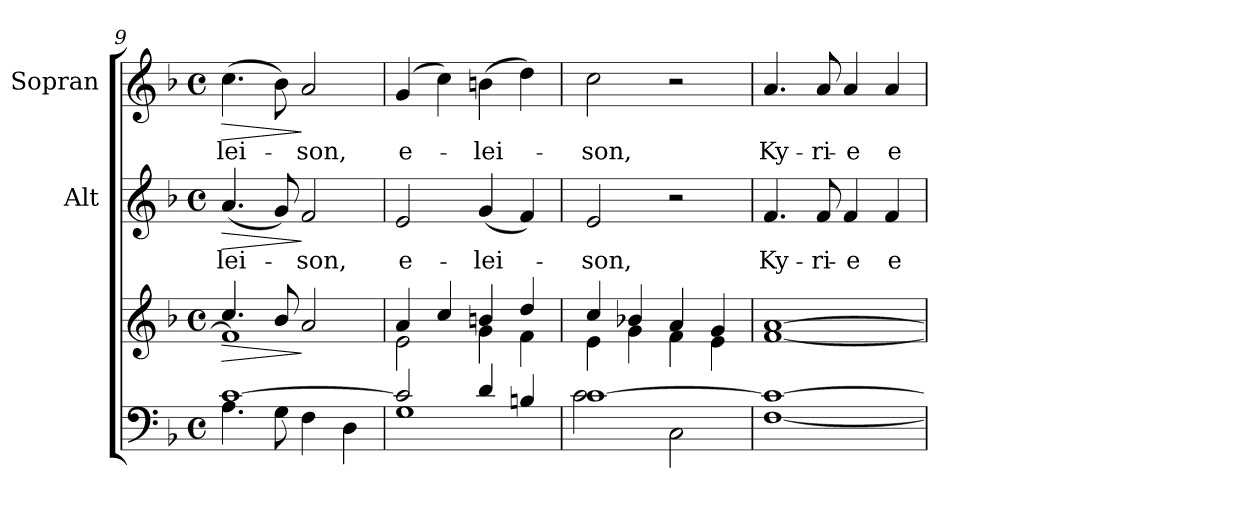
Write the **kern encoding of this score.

**kern	**kern	**dynam	**kern	**text	**dynam	**kern	**text	**dynam
*part3	*part3	*part3	*part2	*part2	*part2	*part1	*part1	*part1
*staff4	*staff3	*staff3/4	*staff2	*staff2	*staff2	*staff1	*staff1	*staff1
*	*	*	*I"Alt	*	*	*I"Sopran	*	*
*	*	*	*I'A.	*	*	*I'S.	*	*
*clefF4	*clefG2	*	*clefG2	*	*	*clefG2	*	*
*k[b-]	*k[b-]	*	*k[b-]	*	*	*k[b-]	*	*
*F:	*F:	*	*F:	*	*	*F:	*	*
*M4/4	*M4/4	*	*M4/4	*	*	*M4/4	*	*
*met(c)	*met(c)	*	*met(c)	*	*	*met(c)	*	*
=9	=9	=9	=9	=9	=9	=9	=9	=9
*^	*	*	*	*	*	*	*	*
!	!	!	!LO:HP:b	!	!LO:LY:b	!LO:HP:b	!	!LO:LY:b	!LO:HP:b
*	*	*^	*	*	*	*	*	*	*
[>1c	4.A\	4.cc/	1f]	>	(<4.a/	-lei-	>	(>4.cc\	-lei-	>
.	8G\	8b-/	.	.	8g/)	.	.	8b-\)	.	.
!	!	!	!	!	!	!LO:LY:b	!	!	!LO:LY:b	!
.	4F\	2a/	.	]	2f/	-son,	]	2a/	-son,	]
.	4D\	.	.	.	.	.	.	.	.	.
=10	=10	=10	=10	=10	=10	=10	=10	=10	=10	=10
!	!	!	!	!	!	!LO:LY:b	!	!	!LO:LY:b	!
2c/]	1G	4a/	2e\	.	2e/	e-	.	(4g/	e-	.
.	.	4cc/	.	.	.	.	.	4cc\)	.	.
!	!	!	!	!	!	!LO:LY:b	!	!	!LO:LY:b	!
4d/	.	4bn/	4g\	.	(<4g/	-lei-	.	(>4bn\	-lei-	.
4Bn/	.	4dd/	4f\	.	4f/)	.	.	4dd\)	.	.
=11	=11	=11	=11	=11	=11	=11	=11	=11	=11	=11
!	!	!	!	!	!	!LO:LY:b	!	!	!LO:LY:b	!
[>1c	2c\	4cc/	4e\	.	2e/	-son,	.	2cc\	-son,	.
.	.	4b-X/	4g\	.	.	.	.	.	.	.
.	2C\	4a/	4f\	.	2r	.	.	2r	.	.
.	.	4g/	4e\	.	.	.	.	.	.	.
=12	=12	=12	=12	=12	=12	=12	=12	=12	=12	=12
!	!	!	!	!	!	!LO:LY:b	!	!	!LO:LY:b	!
*	*	*v	*v	*	*	*	*	*	*	*
1c_	[<1F	[1f [1a	.	4.f/	Ky-	.	4.a/	Ky-	.
!	!	!	!	!	!LO:LY:b	!	!	!LO:LY:b	!
.	.	.	.	8f/	-ri-	.	8a/	-ri-	.
!	!	!	!	!	!LO:LY:b	!	!	!LO:LY:b	!
.	.	.	.	4f/	-e	.	4a/	-e	.
!	!	!	!	!	!LO:LY:b	!	!	!LO:LY:b	!
.	.	.	.	4f/	e-	.	4a/	e-	.
*v	*v	*	*	*	*	*	*	*	*
=	=	=	=	=	=	=	=	=
*-	*-	*-	*-	*-	*-	*-	*-	*-
